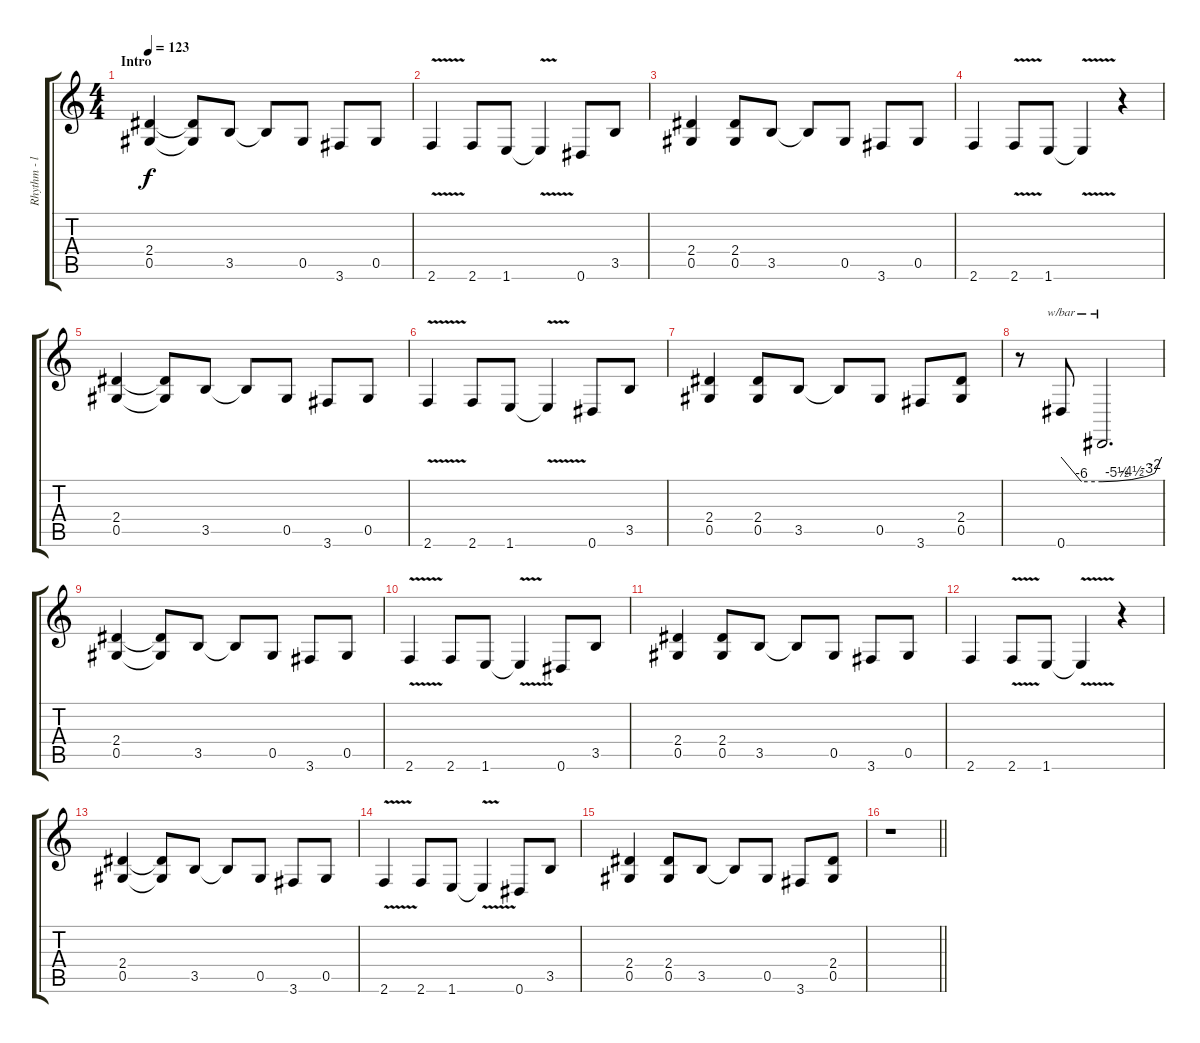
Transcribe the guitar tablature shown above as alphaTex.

\track ("Rhythm - left" "Rhythm - l") {instrument distortionguitar}
\staff {score tabs}
\tuning (Eb4 Bb3 Gb3 Db3 Ab2 Eb2) {hide}
\ts (4 4)
\section ("" "Intro")
\tempo 123
\clef g2
\ks c
(2.4 0.5).4{dy f instrument distortionguitar} (2.4{t} 0.5{t}).8 3.5.8 3.5{t}.8 0.5.8 3.6.8 0.5.8 |
2.6{v}.4 2.6.8 1.6.8 1.6{v t}.4 0.6.8 3.5.8 |
(2.4 0.5).4 (2.4 0.5).8 3.5.8 3.5{t}.8 0.5.8 3.6.8 0.5.8 |
2.6.4 2.6{v}.8 1.6.8 1.6{v t}.4 r.4 |
(2.4 0.5).4 (2.4{t} 0.5{t}).8 3.5.8 3.5{t}.8 0.5.8 3.6.8 0.5.8 |
2.6{v}.4 2.6.8 1.6.8 1.6{v t}.4 0.6.8 3.5.8 |
(2.4 0.5).4 (2.4 0.5).8 3.5.8 3.5{t}.8 0.5.8 3.6.8 (2.4 0.5).8 |
r.8 0.6.8{tbe (custom default 0 0 30 -24 60 -24)} 0.6{t}.2{d tbe (custom default 0 -24 15 -22 30 -18 45 -12 53 -8 60 0)} |
(2.4 0.5).4 (2.4{t} 0.5{t}).8 3.5.8 3.5{t}.8 0.5.8 3.6.8 0.5.8 |
2.6{v}.4 2.6.8 1.6.8 1.6{v t}.4 0.6.8 3.5.8 |
(2.4 0.5).4 (2.4 0.5).8 3.5.8 3.5{t}.8 0.5.8 3.6.8 0.5.8 |
2.6.4 2.6{v}.8 1.6.8 1.6{v t}.4 r.4 |
(2.4 0.5).4 (2.4{t} 0.5{t}).8 3.5.8 3.5{t}.8 0.5.8 3.6.8 0.5.8 |
2.6{v}.4 2.6.8 1.6.8 1.6{v t}.4 0.6.8 3.5.8 |
(2.4 0.5).4 (2.4 0.5).8 3.5.8 3.5{t}.8 0.5.8 3.6.8 (2.4 0.5).8 |
\barLineRight lightlight
r.1
